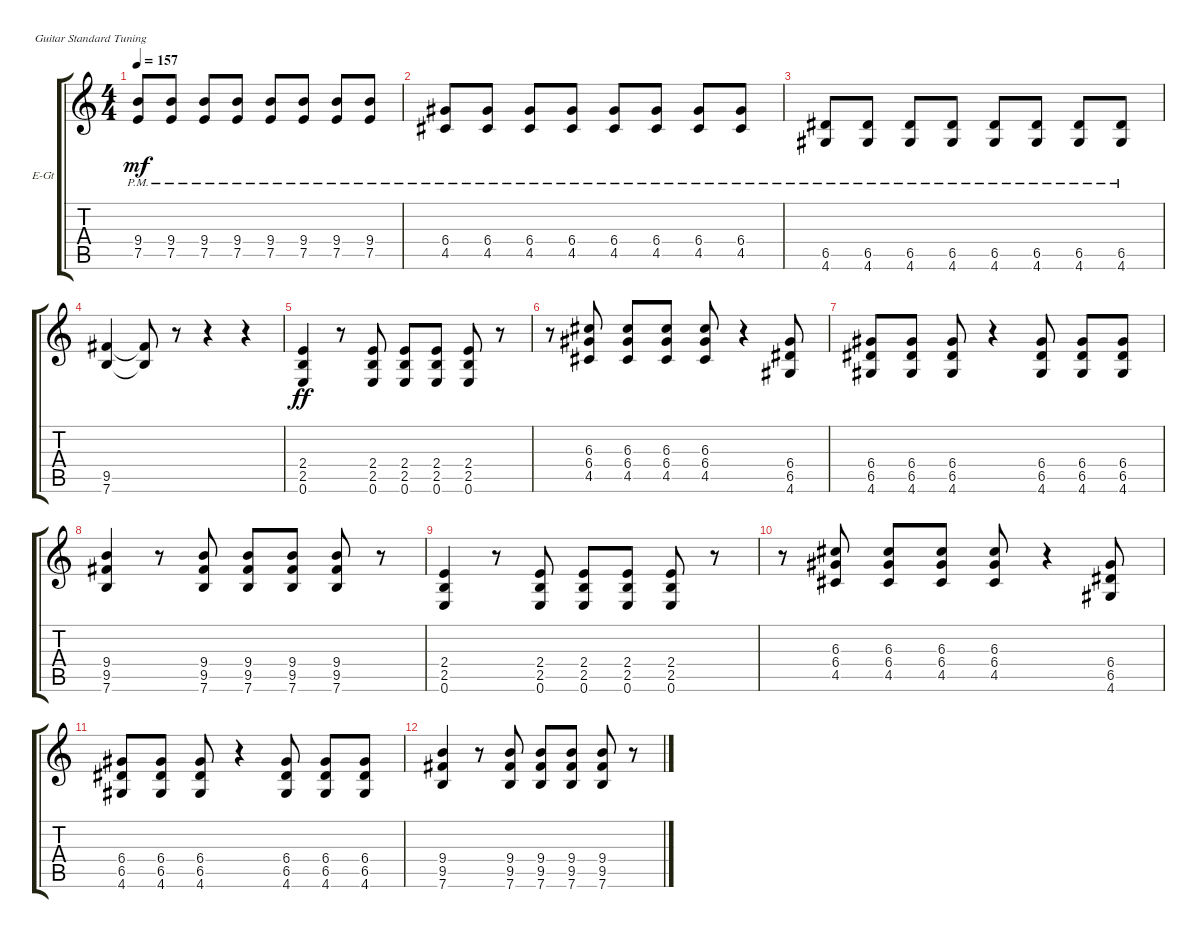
\defaultSystemsLayout 4
\bracketExtendMode groupsimilarinstruments
\firstSystemTrackNameOrientation horizontal
\otherSystemsTrackNameOrientation horizontal
\track ("Electric Guitar" "E-Gt") {instrument overdrivenguitar}
\staff {score tabs}
\tuning (E4 B3 G3 D3 A2 E2)
\ts (4 4)
\tempo 157
\clef g2
\ks c
(7.5{pm} 9.4{pm}).8{dy mf} (7.5{pm} 9.4{pm}).8 (7.5{pm} 9.4{pm}).8 (7.5{pm} 9.4{pm}).8 (7.5{pm} 9.4{pm}).8 (7.5{pm} 9.4{pm}).8 (7.5{pm} 9.4{pm}).8 (7.5{pm} 9.4{pm}).8 |
(4.5{pm} 6.4{pm}).8 (4.5{pm} 6.4{pm}).8 (4.5{pm} 6.4{pm}).8 (4.5{pm} 6.4{pm}).8 (4.5{pm} 6.4{pm}).8 (4.5{pm} 6.4{pm}).8 (4.5{pm} 6.4{pm}).8 (4.5{pm} 6.4{pm}).8 |
(6.5{pm} 4.6{pm}).8 (6.5{pm} 4.6{pm}).8 (6.5{pm} 4.6{pm}).8 (6.5{pm} 4.6{pm}).8 (6.5{pm} 4.6{pm}).8 (6.5{pm} 4.6{pm}).8 (6.5{pm} 4.6{pm}).8 (6.5{pm} 4.6{pm}).8 |
(9.5 7.6).4 (9.5{t} 7.6{t}).8 r.8 r.4 r.4 |
(0.6 2.5 2.4).4{dy ff} r.8 (0.6 2.5 2.4).8 (0.6 2.5 2.4).8 (0.6 2.5 2.4).8 (0.6 2.5 2.4).8 r.8 |
r.8 (4.5 6.4 6.3).8 (4.5 6.4 6.3).8 (4.5 6.4 6.3).8 (4.5 6.4 6.3).8 r.4 (4.6 6.5 6.4).8 |
(4.6 6.5 6.4).8 (6.4 6.5 4.6).8 (4.6 6.5 6.4).8 r.4 (4.6 6.5 6.4).8 (6.4 6.5 4.6).8 (4.6 6.5 6.4).8 |
(7.6 9.5 9.4).4 r.8 (7.6 9.5 9.4).8 (7.6 9.5 9.4).8 (7.6 9.5 9.4).8 (7.6 9.5 9.4).8 r.8 |
(0.6 2.5 2.4).4 r.8 (0.6 2.5 2.4).8 (0.6 2.5 2.4).8 (0.6 2.5 2.4).8 (0.6 2.5 2.4).8 r.8 |
r.8 (4.5 6.4 6.3).8 (4.5 6.4 6.3).8 (4.5 6.4 6.3).8 (4.5 6.4 6.3).8 r.4 (4.6 6.5 6.4).8 |
(4.6 6.5 6.4).8 (6.4 6.5 4.6).8 (4.6 6.5 6.4).8 r.4 (4.6 6.5 6.4).8 (6.4 6.5 4.6).8 (4.6 6.5 6.4).8 |
(7.6 9.5 9.4).4 r.8 (7.6 9.5 9.4).8 (7.6 9.5 9.4).8 (7.6 9.5 9.4).8 (7.6 9.5 9.4).8 r.8
